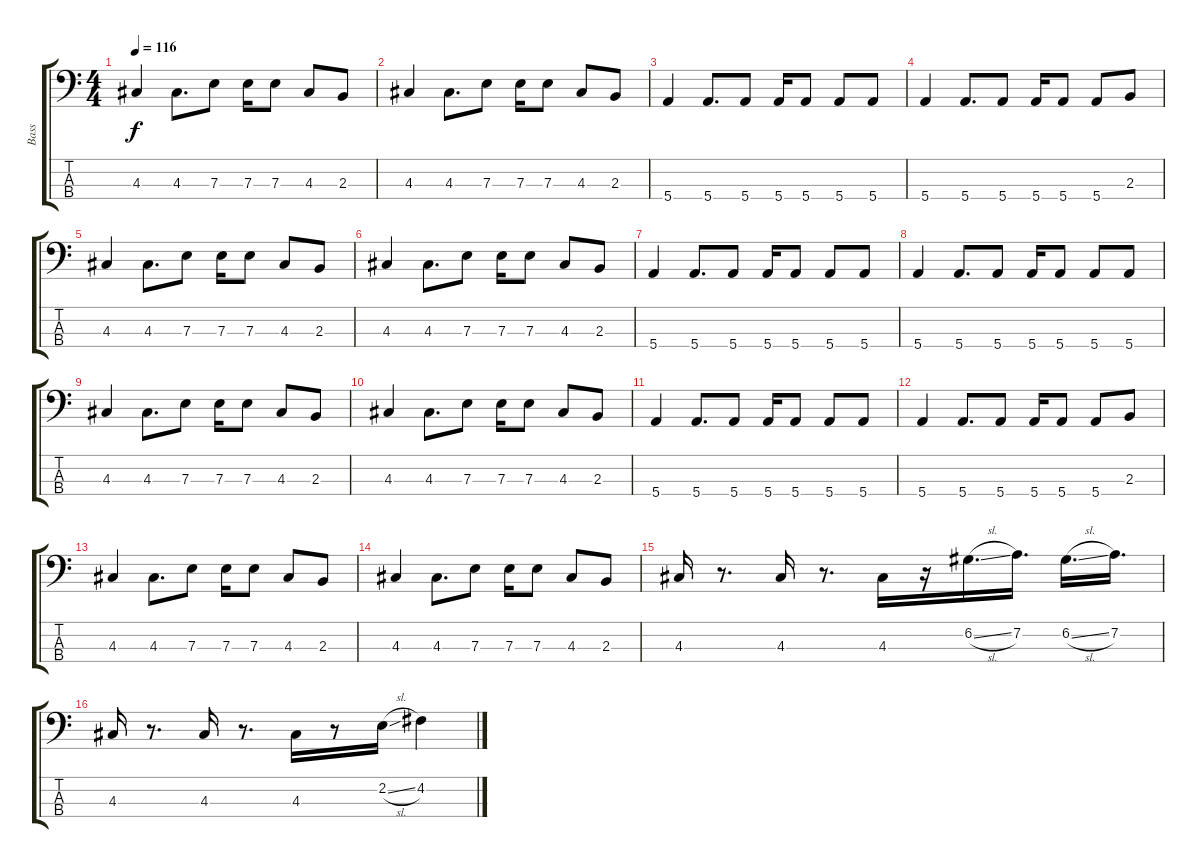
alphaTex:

\track ("Bass" "Bass") {instrument electricbassfinger}
\staff {score tabs}
\tuning (G2 D2 A1 E1) {hide}
\ts (4 4)
\tempo 116
\clef f4
\ks c
4.3.4{dy f} 4.3.8{d} 7.3.8 7.3.16 7.3.8 4.3.8 2.3.8 |
4.3.4 4.3.8{d} 7.3.8 7.3.16 7.3.8 4.3.8 2.3.8 |
5.4.4 5.4.8{d} 5.4.8 5.4.16 5.4.8 5.4.8 5.4.8 |
5.4.4 5.4.8{d} 5.4.8 5.4.16 5.4.8 5.4.8 2.3.8 |
4.3.4 4.3.8{d} 7.3.8 7.3.16 7.3.8 4.3.8 2.3.8 |
4.3.4 4.3.8{d} 7.3.8 7.3.16 7.3.8 4.3.8 2.3.8 |
5.4.4 5.4.8{d} 5.4.8 5.4.16 5.4.8 5.4.8 5.4.8 |
5.4.4 5.4.8{d} 5.4.8 5.4.16 5.4.8 5.4.8 5.4.8 |
4.3.4 4.3.8{d} 7.3.8 7.3.16 7.3.8 4.3.8 2.3.8 |
4.3.4 4.3.8{d} 7.3.8 7.3.16 7.3.8 4.3.8 2.3.8 |
5.4.4 5.4.8{d} 5.4.8 5.4.16 5.4.8 5.4.8 5.4.8 |
5.4.4 5.4.8{d} 5.4.8 5.4.16 5.4.8 5.4.8 2.3.8 |
4.3.4 4.3.8{d} 7.3.8 7.3.16 7.3.8 4.3.8 2.3.8 |
4.3.4 4.3.8{d} 7.3.8 7.3.16 7.3.8 4.3.8 2.3.8 |
4.3.16 r.8{d} 4.3.16 r.8{d} 4.3.16 r.16 6.2{sl}.16{d} 7.2.16{d} 6.2{sl}.16{d} 7.2.16{d} |
4.3.16 r.8{d} 4.3.16 r.8{d} 4.3.16 r.8 2.2{sl}.16 4.2.4
